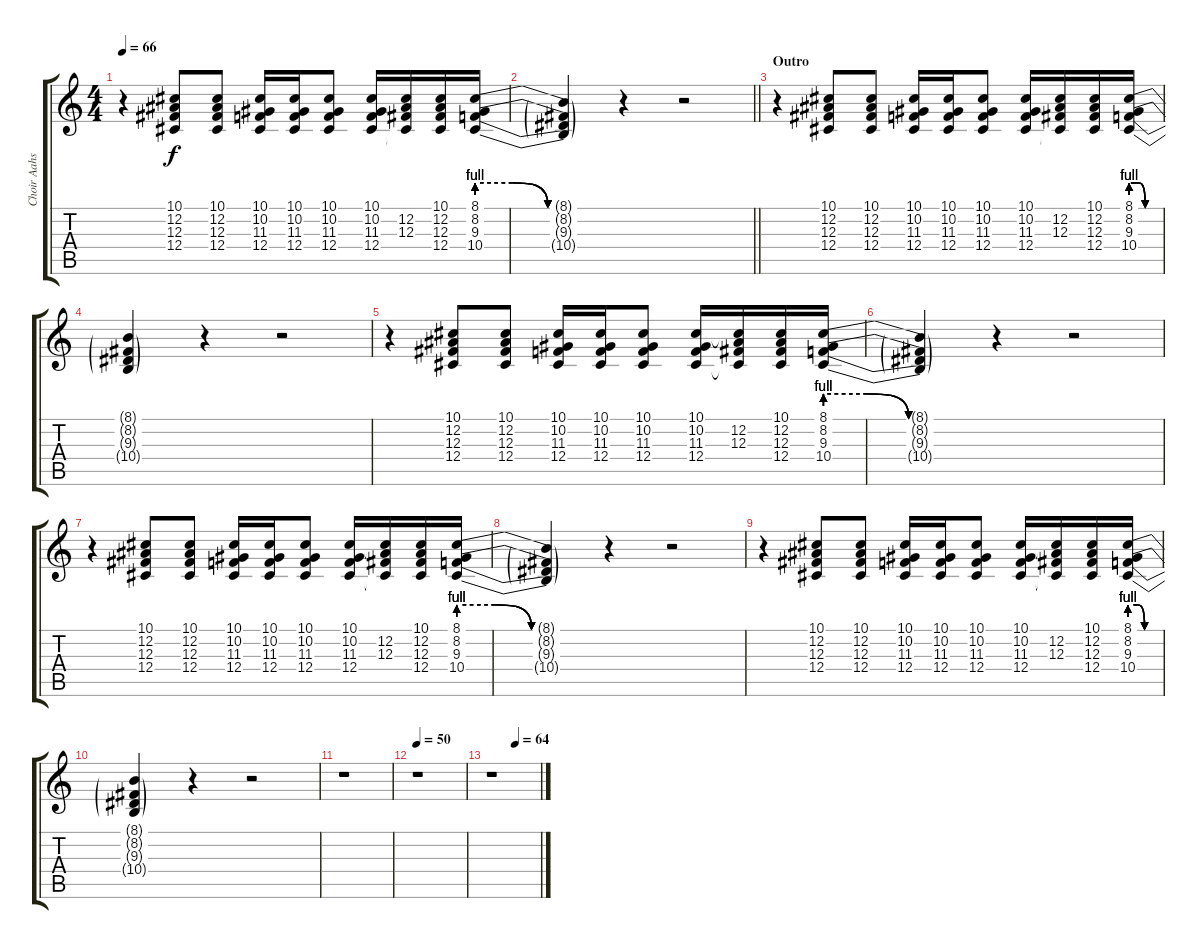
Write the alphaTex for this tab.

\track ("Choir Aahs (Everyone)" "Choir Aahs") {instrument choiraahs}
\staff {score tabs}
\tuning (Eb4 Bb3 Gb3 Db3 Ab2 Eb2) {hide}
\ts (4 4)
\tempo 66
\clef g2
\ks c
r.4{dy f} (10.1 12.2 12.3 12.4).8 (10.1 12.2 12.3 12.4).8 (10.1 10.2 11.3 12.4).16 (10.1 10.2 11.3 12.4).16 (10.1 10.2 11.3 12.4).8 (10.1 10.2 11.3 12.4).16 (10.1{t} 12.2 12.3 12.4{t}).16 (10.1 12.2 12.3 12.4).16 (8.1{be (custom 0 4 15 4 30 0 40 0 60 0)} 8.2{be (custom 0 4 15 4 30 0 40 0 60 0)} 9.3{be (custom 0 4 15 4 30 0 40 0 60 0)} 10.4{be (custom 0 4 15 4 30 0 40 0 60 0)}).16 |
\barLineRight lightlight
(8.1{t} 8.2{t} 9.3{t} 10.4{t}).4 r.4 r.2 |
\section ("" "Outro")
r.4 (10.1 12.2 12.3 12.4).8 (10.1 12.2 12.3 12.4).8 (10.1 10.2 11.3 12.4).16 (10.1 10.2 11.3 12.4).16 (10.1 10.2 11.3 12.4).8 (10.1 10.2 11.3 12.4).16 (10.1{t} 12.2 12.3 12.4{t}).16 (10.1 12.2 12.3 12.4).16 (8.1{be (custom 0 4 15 4 30 0 40 0 60 0)} 8.2{be (custom 0 4 15 4 30 0 40 0 60 0)} 9.3{be (custom 0 4 15 4 30 0 40 0 60 0)} 10.4{be (custom 0 4 15 4 30 0 40 0 60 0)}).16 |
(8.1{t} 8.2{t} 9.3{t} 10.4{t}).4 r.4 r.2 |
r.4 (10.1 12.2 12.3 12.4).8 (10.1 12.2 12.3 12.4).8 (10.1 10.2 11.3 12.4).16 (10.1 10.2 11.3 12.4).16 (10.1 10.2 11.3 12.4).8 (10.1 10.2 11.3 12.4).16 (10.1{t} 12.2 12.3 12.4{t}).16 (10.1 12.2 12.3 12.4).16 (8.1{be (custom 0 4 15 4 30 0 40 0 60 0)} 8.2{be (custom 0 4 15 4 30 0 40 0 60 0)} 9.3{be (custom 0 4 15 4 30 0 40 0 60 0)} 10.4{be (custom 0 4 15 4 30 0 40 0 60 0)}).16 |
(8.1{t} 8.2{t} 9.3{t} 10.4{t}).4 r.4 r.2 |
r.4 (10.1 12.2 12.3 12.4).8 (10.1 12.2 12.3 12.4).8 (10.1 10.2 11.3 12.4).16 (10.1 10.2 11.3 12.4).16 (10.1 10.2 11.3 12.4).8 (10.1 10.2 11.3 12.4).16 (10.1{t} 12.2 12.3 12.4{t}).16 (10.1 12.2 12.3 12.4).16 (8.1{be (custom 0 4 15 4 30 0 40 0 60 0)} 8.2{be (custom 0 4 15 4 30 0 40 0 60 0)} 9.3{be (custom 0 4 15 4 30 0 40 0 60 0)} 10.4{be (custom 0 4 15 4 30 0 40 0 60 0)}).16 |
(8.1{t} 8.2{t} 9.3{t} 10.4{t}).4 r.4 r.2 |
r.4 (10.1 12.2 12.3 12.4).8 (10.1 12.2 12.3 12.4).8 (10.1 10.2 11.3 12.4).16 (10.1 10.2 11.3 12.4).16 (10.1 10.2 11.3 12.4).8 (10.1 10.2 11.3 12.4).16 (10.1{t} 12.2 12.3 12.4{t}).16 (10.1 12.2 12.3 12.4).16 (8.1{be (custom 0 4 15 4 30 0 40 0 60 0)} 8.2{be (custom 0 4 15 4 30 0 40 0 60 0)} 9.3{be (custom 0 4 15 4 30 0 40 0 60 0)} 10.4{be (custom 0 4 15 4 30 0 40 0 60 0)}).16 |
(8.1{t} 8.2{t} 9.3{t} 10.4{t}).4 r.4 r.2 |
r.1 |
\tempo 50
r.1 |
\tempo (64 0.5)
r.1
